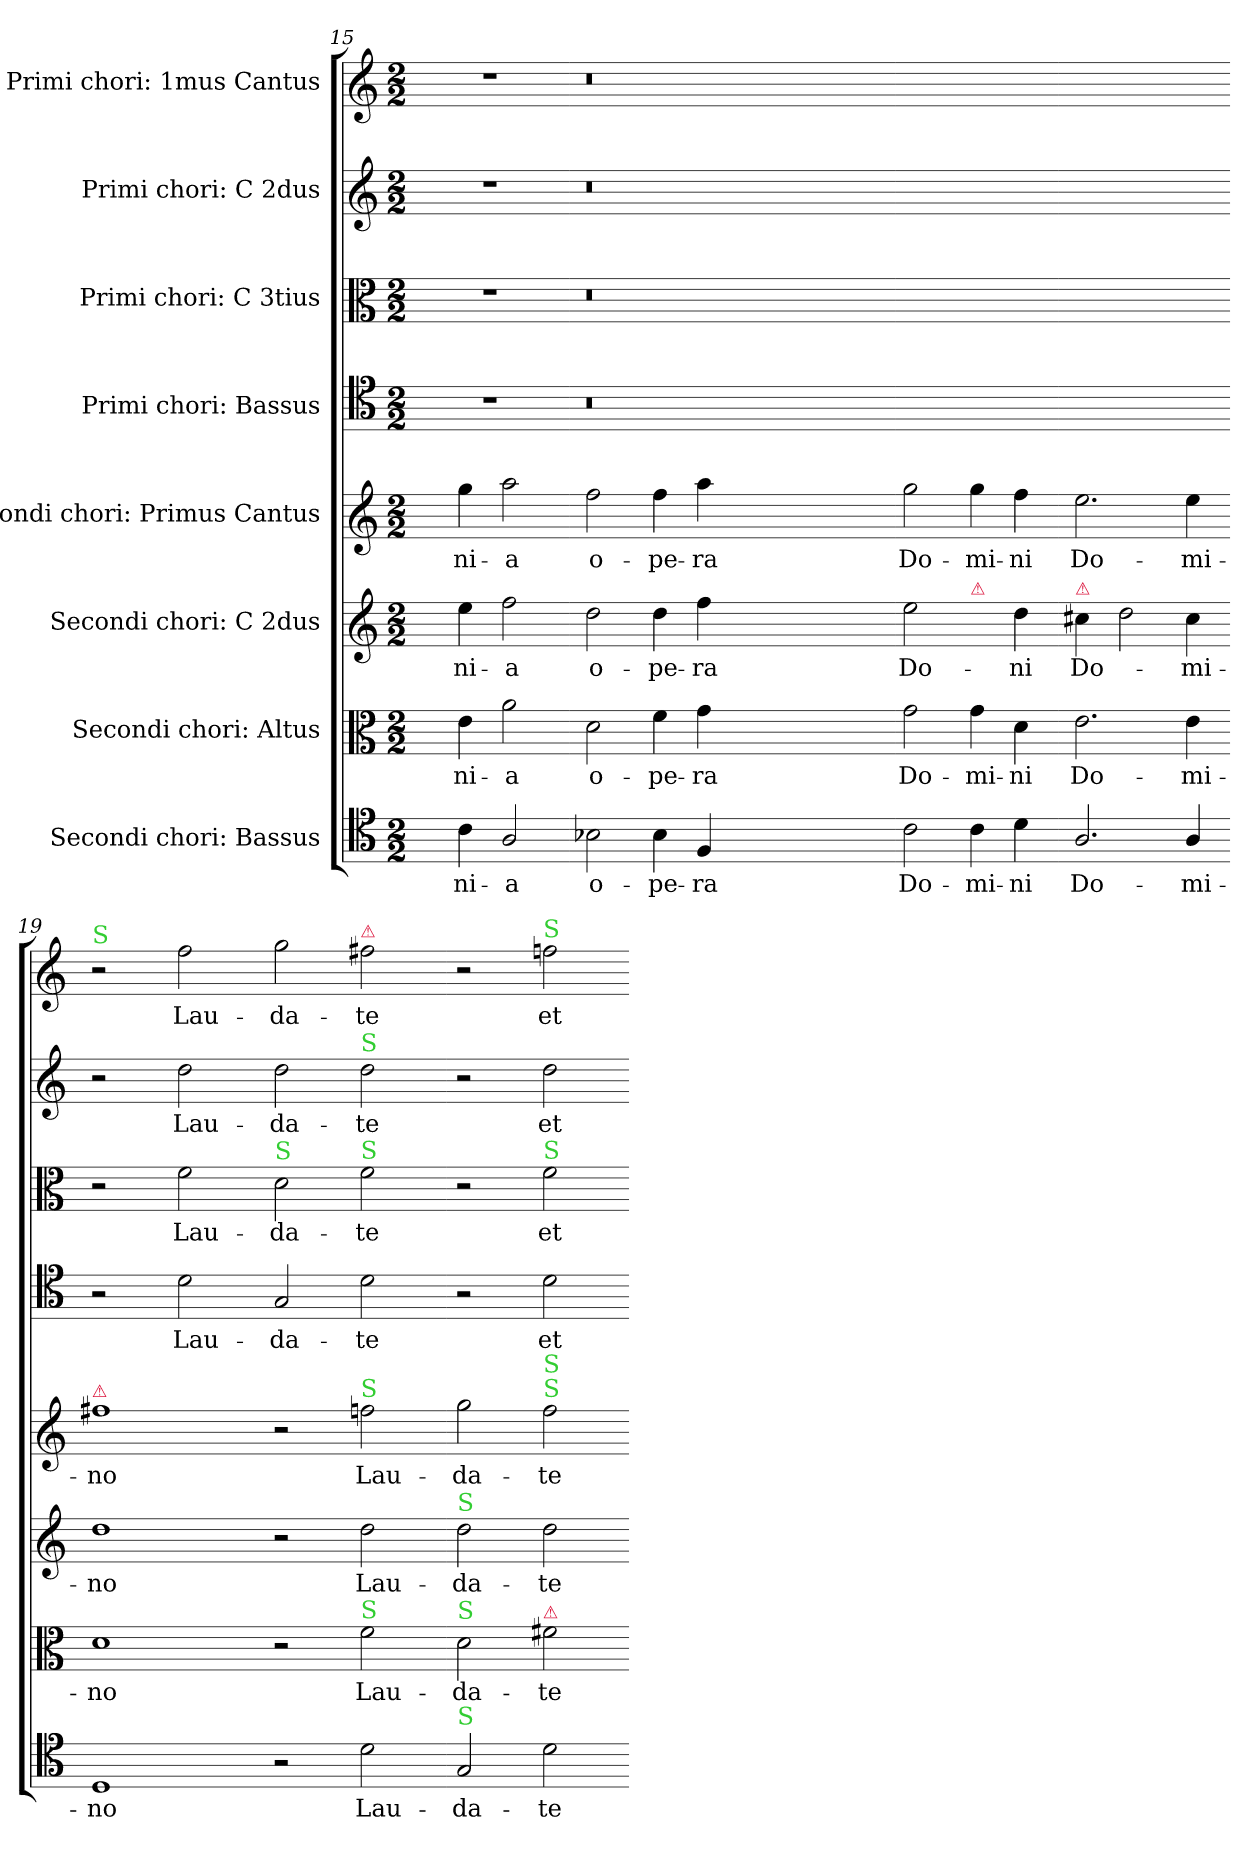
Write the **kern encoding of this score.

**kern	**text	**kern	**text	**kern	**text	**kern	**text	**kern	**text	**kern	**text	**kern	**text	**kern	**text
*part8	*part8	*part7	*part7	*part6	*part6	*part5	*part5	*part4	*part4	*part3	*part3	*part2	*part2	*part1	*part1
*staff8	*staff8	*staff7	*staff7	*staff6	*staff6	*staff5	*staff5	*staff4	*staff4	*staff3	*staff3	*staff2	*staff2	*staff1	*staff1
*I"Secondi chori: Bassus	*	*I"Secondi chori: Altus	*	*I"Secondi chori: C 2dus	*	*I"Secondi chori: Primus Cantus	*	*I"Primi chori: Bassus	*	*I"Primi chori: C 3tius	*	*I"Primi chori: C 2dus	*	*I"Primi chori: 1mus Cantus	*
*clefC4	*	*clefC3	*	*clefG2	*	*clefG2	*	*clefC4	*	*clefC3	*	*clefG2	*	*clefG2	*
*k[]	*	*k[]	*	*k[]	*	*k[]	*	*k[]	*	*k[]	*	*k[]	*	*k[]	*
*M2/2	*	*M2/2	*	*M2/2	*	*M2/2	*	*M2/2	*	*M2/2	*	*M2/2	*	*M2/2	*
=15	=15	=15	=15	=15	=15	=15	=15	=15	=15	=15	=15	=15	=15	=15	=15
4ryy	.	4ryy	.	4ryy	.	4ryy	.	1r	.	1r	.	1r	.	1r	.
4c\	-ni-	4e\	-ni-	4ee\	-ni-	4gg\	-ni-	.	.	.	.	.	.	.	.
2A/	-a	2a\	-a	2ff\	-a	2aa\	-a	.	.	.	.	.	.	.	.
=16-	=16-	=16-	=16-	=16-	=16-	=16-	=16-	=16-	=16-	=16-	=16-	=16-	=16-	=16-	=16-
2B-X\	o-	2d\	o-	2dd\	o-	2ff\	o-	0.r	.	0.r	.	0.r	.	0.r	.
4B-\	-pe-	4f\	-pe-	4dd\	-pe-	4ff\	-pe-	.	.	.	.	.	.	.	.
4F/	-ra	4g\	-ra	4ff\	-ra	4aa\	-ra	.	.	.	.	.	.	.	.
0ryy	.	0ryy	.	0ryy	.	0ryy	.	.	.	.	.	.	.	.	.
=17-	=17-	=17-	=17-	=17-	=17-	=17-	=17-	=17-	=17-	=17-	=17-	=17-	=17-	=17-	=17-
2c\	Do-	2g\	Do-	2ee\	Do-	2gg\	Do-	1ryy	.	1ryy	.	1ryy	.	1ryy	.
!	!	!	!	!LO:TX:a:color=crimson:t=⚠	!	!	!	!	!	!	!	!	!	!	!
4c\	-mi-	4g\	-mi-	4ryy	.	4gg\	-mi-	.	.	.	.	.	.	.	.
4d\	-ni	4d\	-ni	4dd\	-ni	4ff\	-ni	.	.	.	.	.	.	.	.
=18-	=18-	=18-	=18-	=18-	=18-	=18-	=18-	=18-	=18-	=18-	=18-	=18-	=18-	=18-	=18-
!	!	!	!	!LO:TX:a:color=crimson:t=⚠	!	!	!	!	!	!	!	!	!	!	!
2.A/	Do-	2.e\	Do-	4cc#X\	Do-	2.ee\	Do-	1ryy	.	1ryy	.	1ryy	.	1ryy	.
.	.	.	.	2dd\	.	.	.	.	.	.	.	.	.	.	.
4A/	-mi-	4e\	-mi-	4cc#\	-mi-	4ee\	-mi-	.	.	.	.	.	.	.	.
=19-	=19-	=19-	=19-	=19-	=19-	=19-	=19-	=19-	=19-	=19-	=19-	=19-	=19-	=19-	=19-
!	!	!	!	!	!	!	!	!	!	!	!	!	!	!LO:TX:a:color=limegreen:t=S	!
!	!	!	!	!	!	!LO:TX:a:color=crimson:t=⚠	!	!	!	!	!	!	!	!	!
1D	-no	1d	-no	1dd	-no	1ff#X	-no	2r	.	2r	.	2r	.	2r	.
.	.	.	.	.	.	.	.	2d\	Lau-	2f\	Lau-	2dd\	Lau-	2ff\	Lau-
=20-	=20-	=20-	=20-	=20-	=20-	=20-	=20-	=20-	=20-	=20-	=20-	=20-	=20-	=20-	=20-
!	!	!	!	!	!	!	!	!	!	!LO:TX:a:color=limegreen:t=S	!	!	!	!	!
2r	.	2r	.	2r	.	2r	.	2G/	-da-	2d\	-da-	2dd\	-da-	2gg\	-da-
!	!	!	!	!	!	!	!	!	!	!	!	!	!	!LO:TX:a:color=crimson:t=⚠	!
!	!	!	!	!	!	!	!	!	!	!	!	!LO:TX:a:color=limegreen:t=S	!	!	!
!	!	!	!	!	!	!	!	!	!	!LO:TX:a:color=limegreen:t=S	!	!	!	!	!
!	!	!	!	!	!	!LO:TX:a:color=limegreen:t=S	!	!	!	!	!	!	!	!	!
!	!	!LO:TX:a:color=limegreen:t=S	!	!	!	!	!	!	!	!	!	!	!	!	!
2d\	Lau-	2f\	Lau-	2dd\	Lau-	2ffn\	Lau-	2d\	-te	2f\	-te	2dd\	-te	2ff#X\	-te
=21-	=21-	=21-	=21-	=21-	=21-	=21-	=21-	=21-	=21-	=21-	=21-	=21-	=21-	=21-	=21-
!	!	!	!	!LO:TX:a:color=limegreen:t=S	!	!	!	!	!	!	!	!	!	!	!
!	!	!LO:TX:a:color=limegreen:t=S	!	!	!	!	!	!	!	!	!	!	!	!	!
!LO:TX:a:color=limegreen:t=S	!	!	!	!	!	!	!	!	!	!	!	!	!	!	!
2G/	-da-	2d\	-da-	2dd\	-da-	2gg\	-da-	2r	.	2r	.	2r	.	2r	.
!	!	!	!	!	!	!	!	!	!	!	!	!	!	!LO:TX:a:color=limegreen:t=S	!
!	!	!	!	!	!	!	!	!	!	!LO:TX:a:color=limegreen:t=S	!	!	!	!	!
!	!	!	!	!	!	!LO:TX:a:color=limegreen:t=S	!	!	!	!	!	!	!	!	!
!	!	!	!	!	!	!LO:TX:a:color=limegreen:t=S	!	!	!	!	!	!	!	!	!
!	!	!LO:TX:a:color=crimson:t=⚠	!	!	!	!	!	!	!	!	!	!	!	!	!
2d\	-te	2f#X\	-te	2dd\	-te	2ff\	-te	2d\	et	2f\	et	2dd\	et	2ffn\	et
=-	=-	=-	=-	=-	=-	=-	=-	=-	=-	=-	=-	=-	=-	=-	=-
*-	*-	*-	*-	*-	*-	*-	*-	*-	*-	*-	*-	*-	*-	*-	*-
